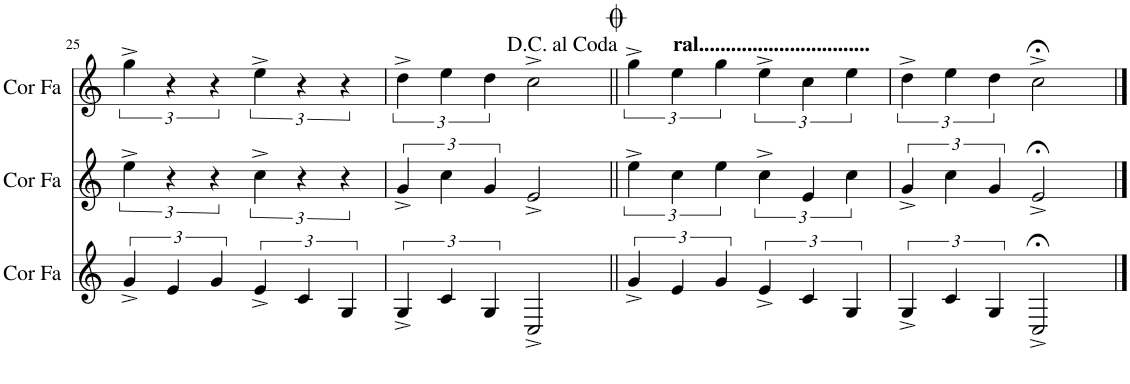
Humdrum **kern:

**kern	**kern	**kern
*part3	*part2	*part1
*staff3	*staff2	*staff1
*I"Cor en Fa	*I"Cor en Fa	*I"Cor en Fa
*I'Cor Fa	*I'Cor Fa	*I'Cor Fa
!!LO:PB:g=z
*clefG2	*clefG2	*clefG2
*Trd4c7	*Trd4c7	*Trd4c7
*k[]	*k[]	*k[]
*M4/4	*M4/4	*M4/4
=25	=25	=25
6g^/	6ee^\	6gg^\
6e/	6r	6r
6g/	6r	6r
6e^/	6cc^\	6ee^\
6c/	6r	6r
6G/	6r	6r
=26	=26	=26
6G^/	6g^/	6dd^\
6c/	6cc\	6ee\
6G/	6g/	6dd\
2C^/	2e^/	2cc^\
=27||	=27||	=27||
6g^/	6ee^\	6gg^\
!	!	!LO:TX:a:B:t=ral................................
6e/	6cc\	6ee\
6g/	6ee\	6gg\
6e^/	6cc^\	6ee^\
6c/	6e/	6cc\
6G/	6cc\	6ee\
=28	=28	=28
6G^/	6g^/	6dd^\
6c/	6cc\	6ee\
6G/	6g/	6dd\
2C;<^/	2e;<^/	2cc;<^\
==	==	==
*-	*-	*-
